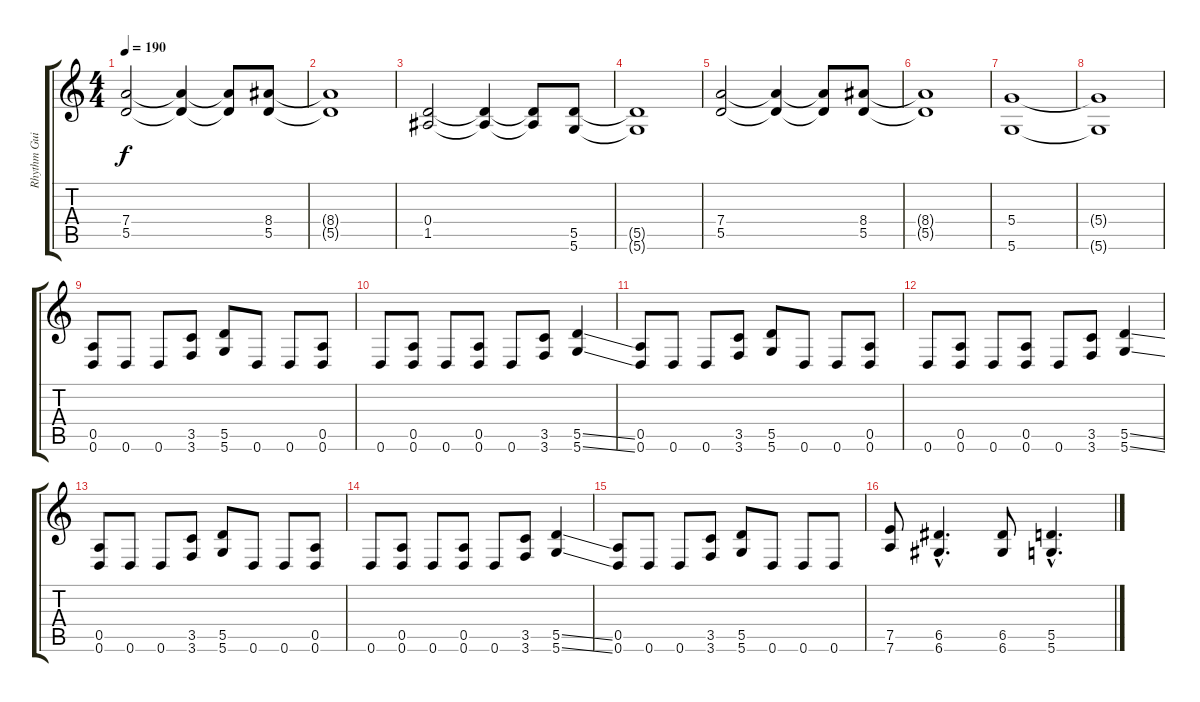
\track ("Rhythm Guitar" "Rhythm Gui") {instrument distortionguitar}
\staff {score tabs}
\tuning (E4 B3 G3 D3 A2 D2) {hide}
\ts (4 4)
\tempo 190
\clef g2
\ks c
(7.4 5.5).2{dy f} (7.4{t} 5.5{t}).4 (7.4{t} 5.5{t}).8 (8.4 5.5).8 |
(8.4{t} 5.5{t}).1 |
(0.4 1.5).2 (0.4{t} 1.5{t}).4 (0.4{t} 1.5{t}).8 (5.5 5.6).8 |
(5.5{t} 5.6{t}).1 |
(7.4 5.5).2 (7.4{t} 5.5{t}).4 (7.4{t} 5.5{t}).8 (8.4 5.5).8 |
(8.4{t} 5.5{t}).1 |
(5.4 5.6).1 |
(5.4{t} 5.6{t}).1 |
(0.5 0.6).8 0.6.8 0.6.8 (3.5 3.6).8 (5.5 5.6).8 0.6.8 0.6.8 (0.5 0.6).8 |
0.6.8 (0.5 0.6).8 0.6.8 (0.5 0.6).8 0.6.8 (3.5 3.6).8 (5.5{ss} 5.6{ss}).4 |
(0.5 0.6).8 0.6.8 0.6.8 (3.5 3.6).8 (5.5 5.6).8 0.6.8 0.6.8 (0.5 0.6).8 |
0.6.8 (0.5 0.6).8 0.6.8 (0.5 0.6).8 0.6.8 (3.5 3.6).8 (5.5{ss} 5.6{ss}).4 |
(0.5 0.6).8 0.6.8 0.6.8 (3.5 3.6).8 (5.5 5.6).8 0.6.8 0.6.8 (0.5 0.6).8 |
0.6.8 (0.5 0.6).8 0.6.8 (0.5 0.6).8 0.6.8 (3.5 3.6).8 (5.5{ss} 5.6{ss}).4 |
(0.5 0.6).8 0.6.8 0.6.8 (3.5 3.6).8 (5.5 5.6).8 0.6.8 0.6.8 0.6.8 |
(7.5 7.6).8 (6.5{hac} 6.6{hac}).4{d} (6.5 6.6).8 (5.5{hac} 5.6{hac}).4{d}
